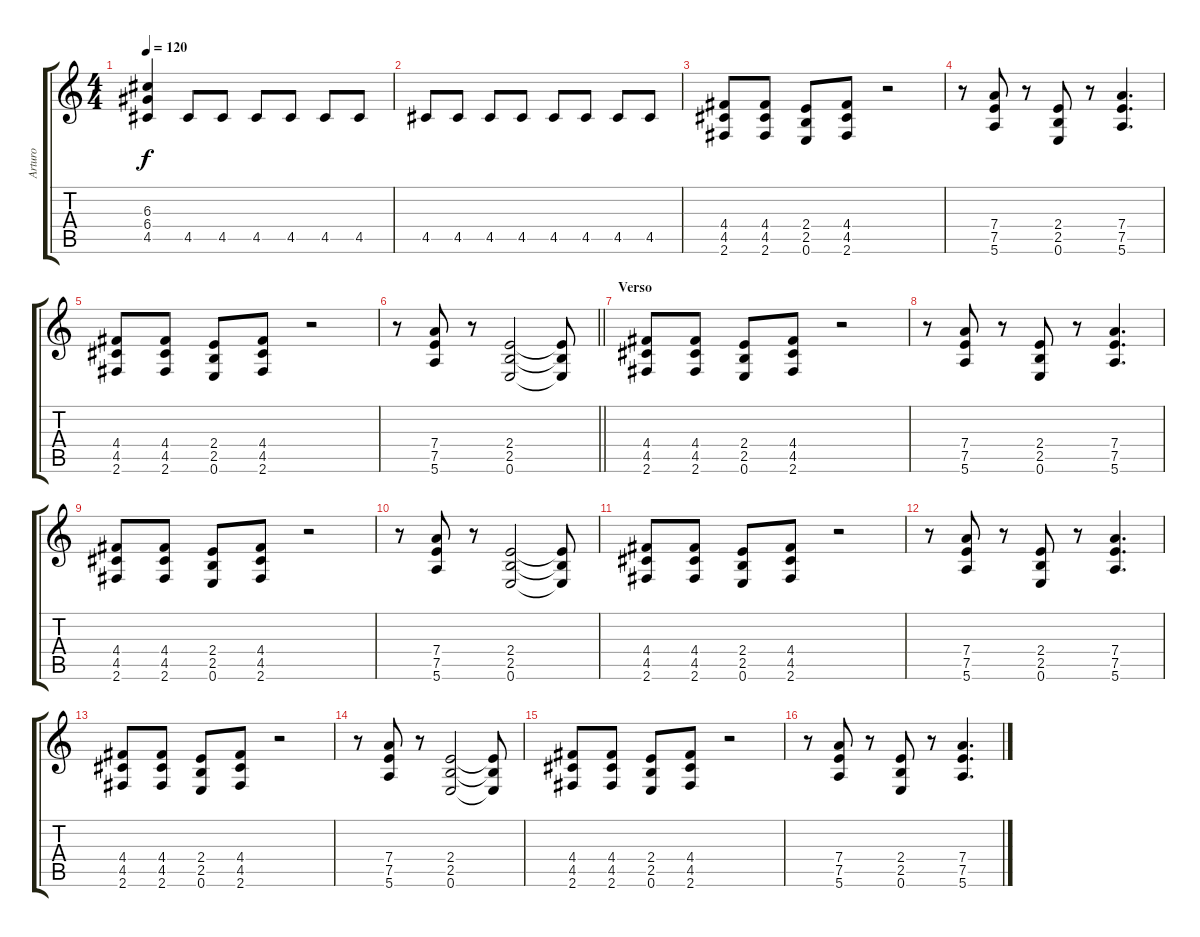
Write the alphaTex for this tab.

\track ("Arturo" "Arturo") {instrument distortionguitar}
\staff {score tabs}
\tuning (E4 B3 G3 D3 A2 E2) {hide}
\ts (4 4)
\tempo 120
\clef g2
\ks c
(6.3 6.4 4.5).4{dy f} 4.5.8 4.5.8 4.5.8 4.5.8 4.5.8 4.5.8 |
4.5.8 4.5.8 4.5.8 4.5.8 4.5.8 4.5.8 4.5.8 4.5.8 |
(4.4 4.5 2.6).8 (4.4 4.5 2.6).8 (2.4 2.5 0.6).8 (4.4 4.5 2.6).8 r.2 |
r.8 (7.4 7.5 5.6).8 r.8 (2.4 2.5 0.6).8 r.8 (7.4 7.5 5.6).4{d} |
(4.4 4.5 2.6).8 (4.4 4.5 2.6).8 (2.4 2.5 0.6).8 (4.4 4.5 2.6).8 r.2 |
\barLineRight lightlight
r.8 (7.4 7.5 5.6).8 r.8 (2.4 2.5 0.6).2 (2.4{t} 2.5{t} 0.6{t}).8 |
\section ("" "Verso")
(4.4 4.5 2.6).8 (4.4 4.5 2.6).8 (2.4 2.5 0.6).8 (4.4 4.5 2.6).8 r.2 |
r.8 (7.4 7.5 5.6).8 r.8 (2.4 2.5 0.6).8 r.8 (7.4 7.5 5.6).4{d} |
(4.4 4.5 2.6).8 (4.4 4.5 2.6).8 (2.4 2.5 0.6).8 (4.4 4.5 2.6).8 r.2 |
r.8 (7.4 7.5 5.6).8 r.8 (2.4 2.5 0.6).2 (2.4{t} 2.5{t} 0.6{t}).8 |
(4.4 4.5 2.6).8 (4.4 4.5 2.6).8 (2.4 2.5 0.6).8 (4.4 4.5 2.6).8 r.2 |
r.8 (7.4 7.5 5.6).8 r.8 (2.4 2.5 0.6).8 r.8 (7.4 7.5 5.6).4{d} |
(4.4 4.5 2.6).8 (4.4 4.5 2.6).8 (2.4 2.5 0.6).8 (4.4 4.5 2.6).8 r.2 |
r.8 (7.4 7.5 5.6).8 r.8 (2.4 2.5 0.6).2 (2.4{t} 2.5{t} 0.6{t}).8 |
(4.4 4.5 2.6).8 (4.4 4.5 2.6).8 (2.4 2.5 0.6).8 (4.4 4.5 2.6).8 r.2 |
r.8 (7.4 7.5 5.6).8 r.8 (2.4 2.5 0.6).8 r.8 (7.4 7.5 5.6).4{d}
